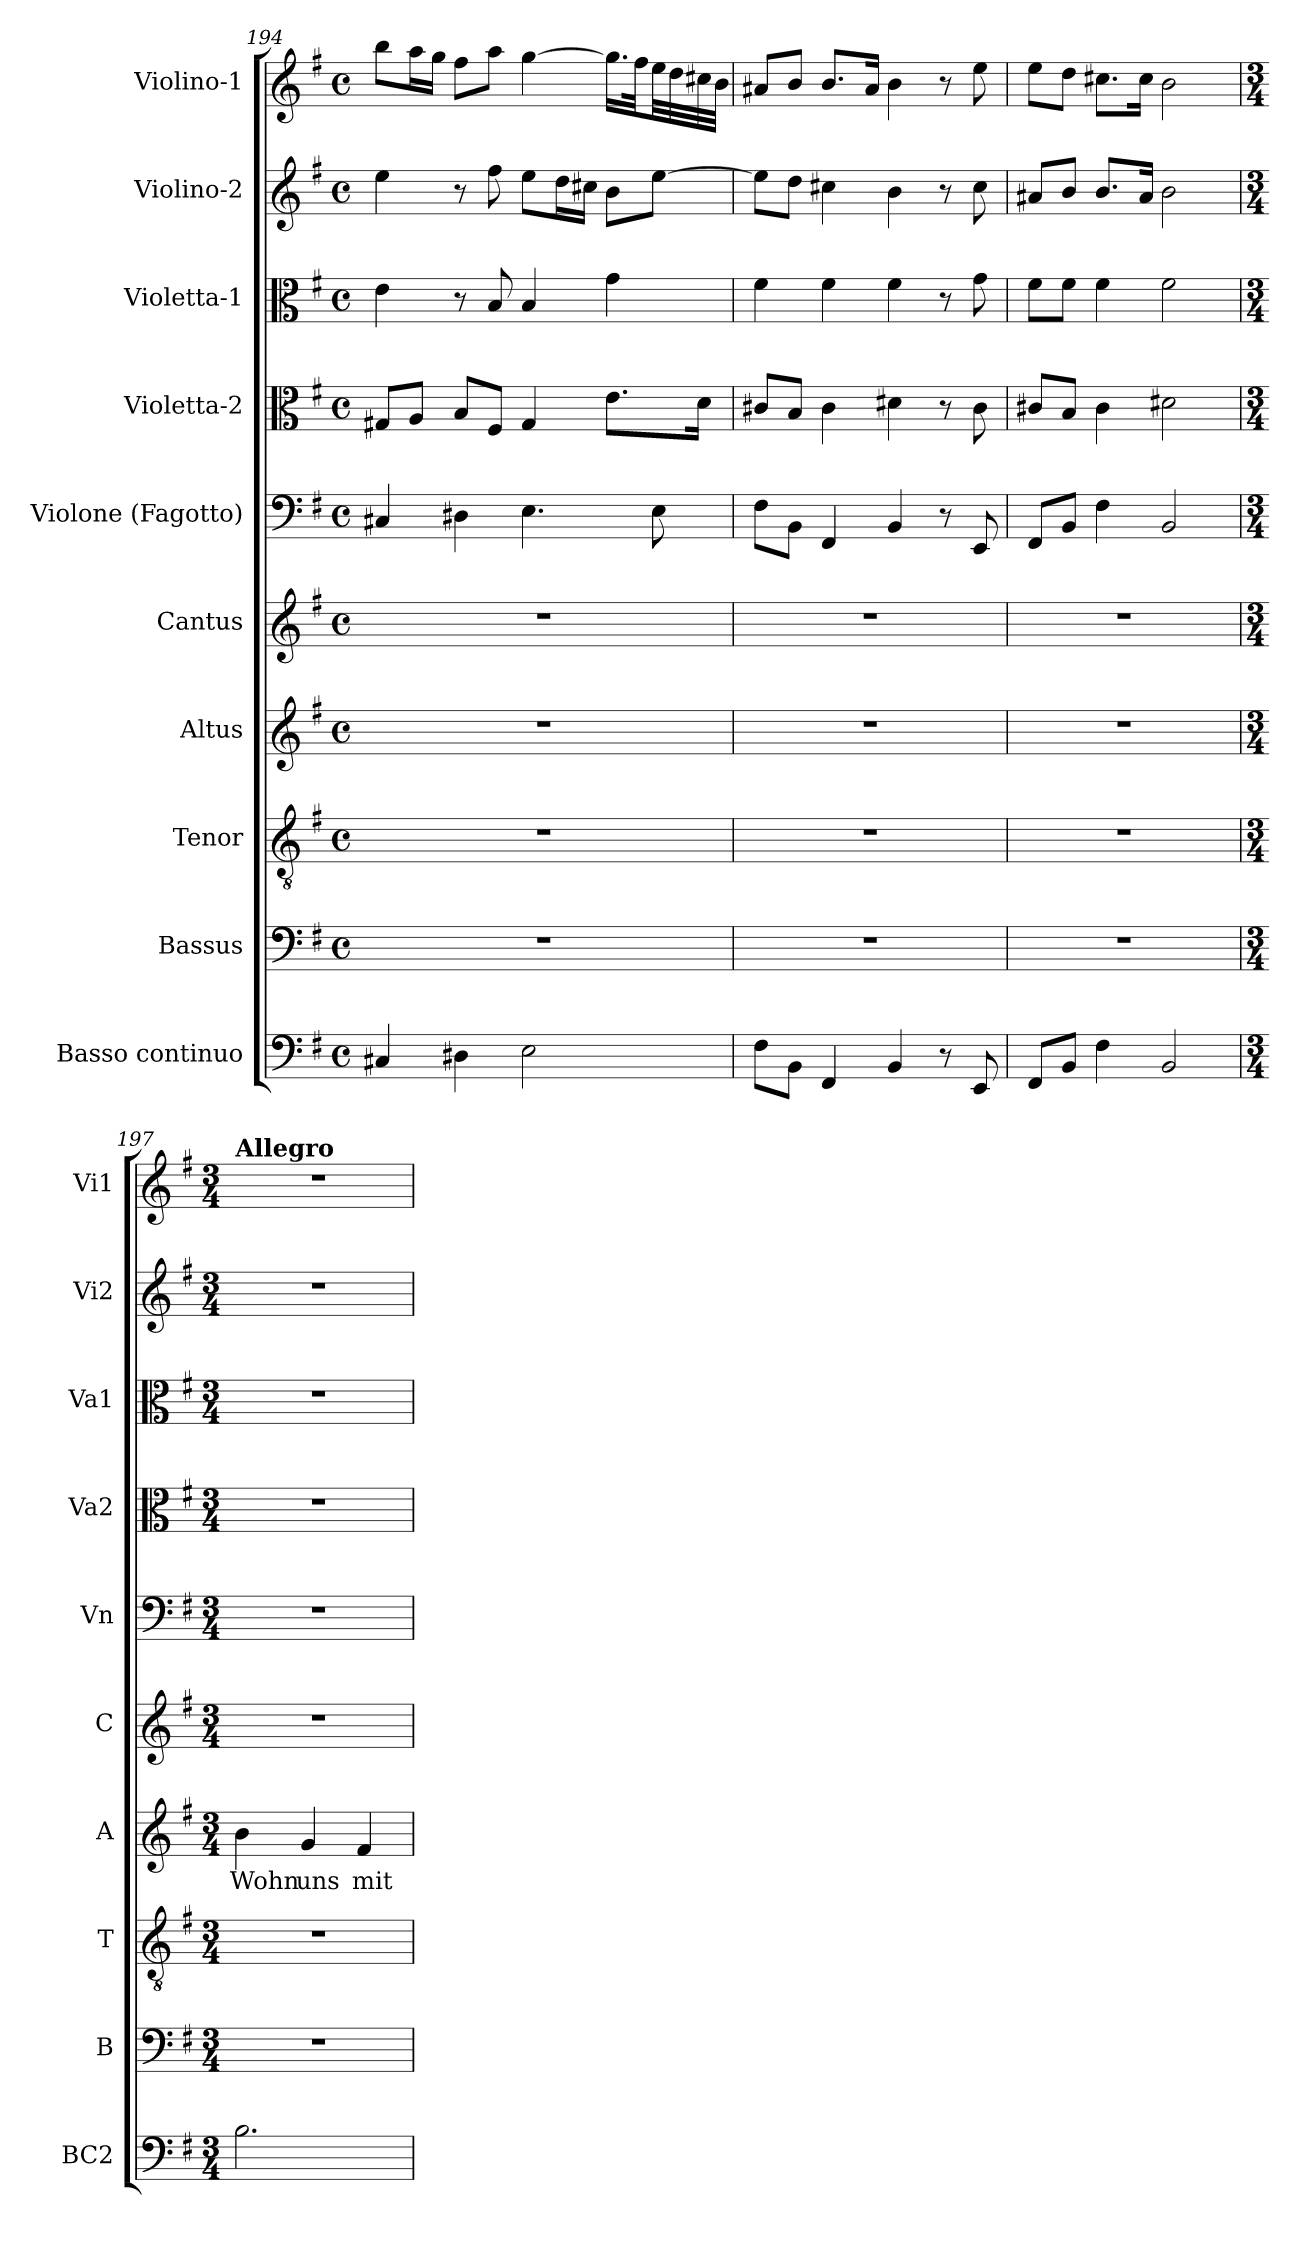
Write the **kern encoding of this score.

**kern	**kern	**kern	**kern	**text	**kern	**kern	**kern	**kern	**kern	**kern
*part10	*part9	*part8	*part7	*part7	*part6	*part5	*part4	*part3	*part2	*part1
*staff10	*staff9	*staff8	*staff7	*staff7	*staff6	*staff5	*staff4	*staff3	*staff2	*staff1
*I"Basso continuo	*I"Bassus	*I"Tenor	*I"Altus	*	*I"Cantus	*I"Violone (Fagotto)	*I"Violetta-2	*I"Violetta-1	*I"Violino-2	*I"Violino-1
*I'BC2	*I'B	*I'T	*I'A	*	*I'C	*I'Vn	*I'Va2	*I'Va1	*I'Vi2	*I'Vi1
*clefF4	*clefF4	*clefGv2	*clefG2	*	*clefG2	*clefF4	*clefC3	*clefC3	*clefG2	*clefG2
*k[f#]	*k[f#]	*k[f#]	*k[f#]	*	*k[f#]	*k[f#]	*k[f#]	*k[f#]	*k[f#]	*k[f#]
*G:	*G:	*G:	*G:	*	*G:	*G:	*G:	*G:	*G:	*G:
*M4/4	*M4/4	*M4/4	*M4/4	*	*M4/4	*M4/4	*M4/4	*M4/4	*M4/4	*M4/4
*met(c)	*met(c)	*met(c)	*met(c)	*	*met(c)	*met(c)	*met(c)	*met(c)	*met(c)	*met(c)
=194	=194	=194	=194	=194	=194	=194	=194	=194	=194	=194
4C#X/	1r	1r	1r	.	1r	4C#X/	8G#X/L	4e\	4ee\	8bb\L
.	.	.	.	.	.	.	8A/J	.	.	16aa\L
.	.	.	.	.	.	.	.	.	.	16gg\JJ
4D#X\	.	.	.	.	.	4D#X\	8B/L	8r	8r	8ff#\L
.	.	.	.	.	.	.	8F#/J	8B/	8ff#\	8aa\J
2E\	.	.	.	.	.	4.E\	4G#/	4B/	8ee\L	[>4gg\
.	.	.	.	.	.	.	.	.	16dd\L	.
.	.	.	.	.	.	.	.	.	16cc#X\JJ	.
.	.	.	.	.	.	.	8.e\L	4g\	8b\L	16.gg\LL]
.	.	.	.	.	.	.	.	.	.	32ff#\Jk
.	.	.	.	.	.	8E\	.	.	[>8ee\J	32ee\LL
.	.	.	.	.	.	.	.	.	.	32dd\
.	.	.	.	.	.	.	16d\Jk	.	.	32cc#X\
.	.	.	.	.	.	.	.	.	.	32b\JJJ
=195	=195	=195	=195	=195	=195	=195	=195	=195	=195	=195
8F#\L	1r	1r	1r	.	1r	8F#\L	8c#X/L	4f#\	8ee\L]	8a#X/L
8BB\J	.	.	.	.	.	8BB\J	8B/J	.	8dd\J	8b/J
4FF#/	.	.	.	.	.	4FF#/	4c#\	4f#\	4cc#X\	8.b/L
.	.	.	.	.	.	.	.	.	.	16a#/Jk
4BB/	.	.	.	.	.	4BB/	4d#X\	4f#\	4b\	4b\
8r	.	.	.	.	.	8r	8r	8r	8r	8r
8EE/	.	.	.	.	.	8EE/	8c#\	8g\	8cc#\	8ee\
=196	=196	=196	=196	=196	=196	=196	=196	=196	=196	=196
8FF#/L	1r	1r	1r	.	1r	8FF#/L	8c#X/L	8f#\L	8a#X/L	8ee\L
8BB/J	.	.	.	.	.	8BB/J	8B/J	8f#\J	8b/J	8dd\J
4F#\	.	.	.	.	.	4F#\	4c#\	4f#\	8.b/L	8.cc#X\L
.	.	.	.	.	.	.	.	.	16a#/Jk	16cc#\Jk
2BB/	.	.	.	.	.	2BB/	2d#X\	2f#\	2b\	2b\
!!LO:LB:g=z
=197	=197	=197	=197	=197	=197	=197	=197	=197	=197	=197
*M3/4	*M3/4	*M3/4	*M3/4	*	*M3/4	*M3/4	*M3/4	*M3/4	*M3/4	*M3/4
!	!	!	!	!	!	!	!	!	!	!LO:TX:a:B:t=Allegro
!	!	!	!	!LO:LY:b	!	!	!	!	!	!
2.B\	2.r	2.r	4b\	Wohn	2.r	2.r	2.r	2.r	2.r	2.r
!	!	!	!	!LO:LY:b	!	!	!	!	!	!
.	.	.	4g/	uns	.	.	.	.	.	.
!	!	!	!	!LO:LY:b	!	!	!	!	!	!
.	.	.	4f#/	mit	.	.	.	.	.	.
=	=	=	=	=	=	=	=	=	=	=
*-	*-	*-	*-	*-	*-	*-	*-	*-	*-	*-
